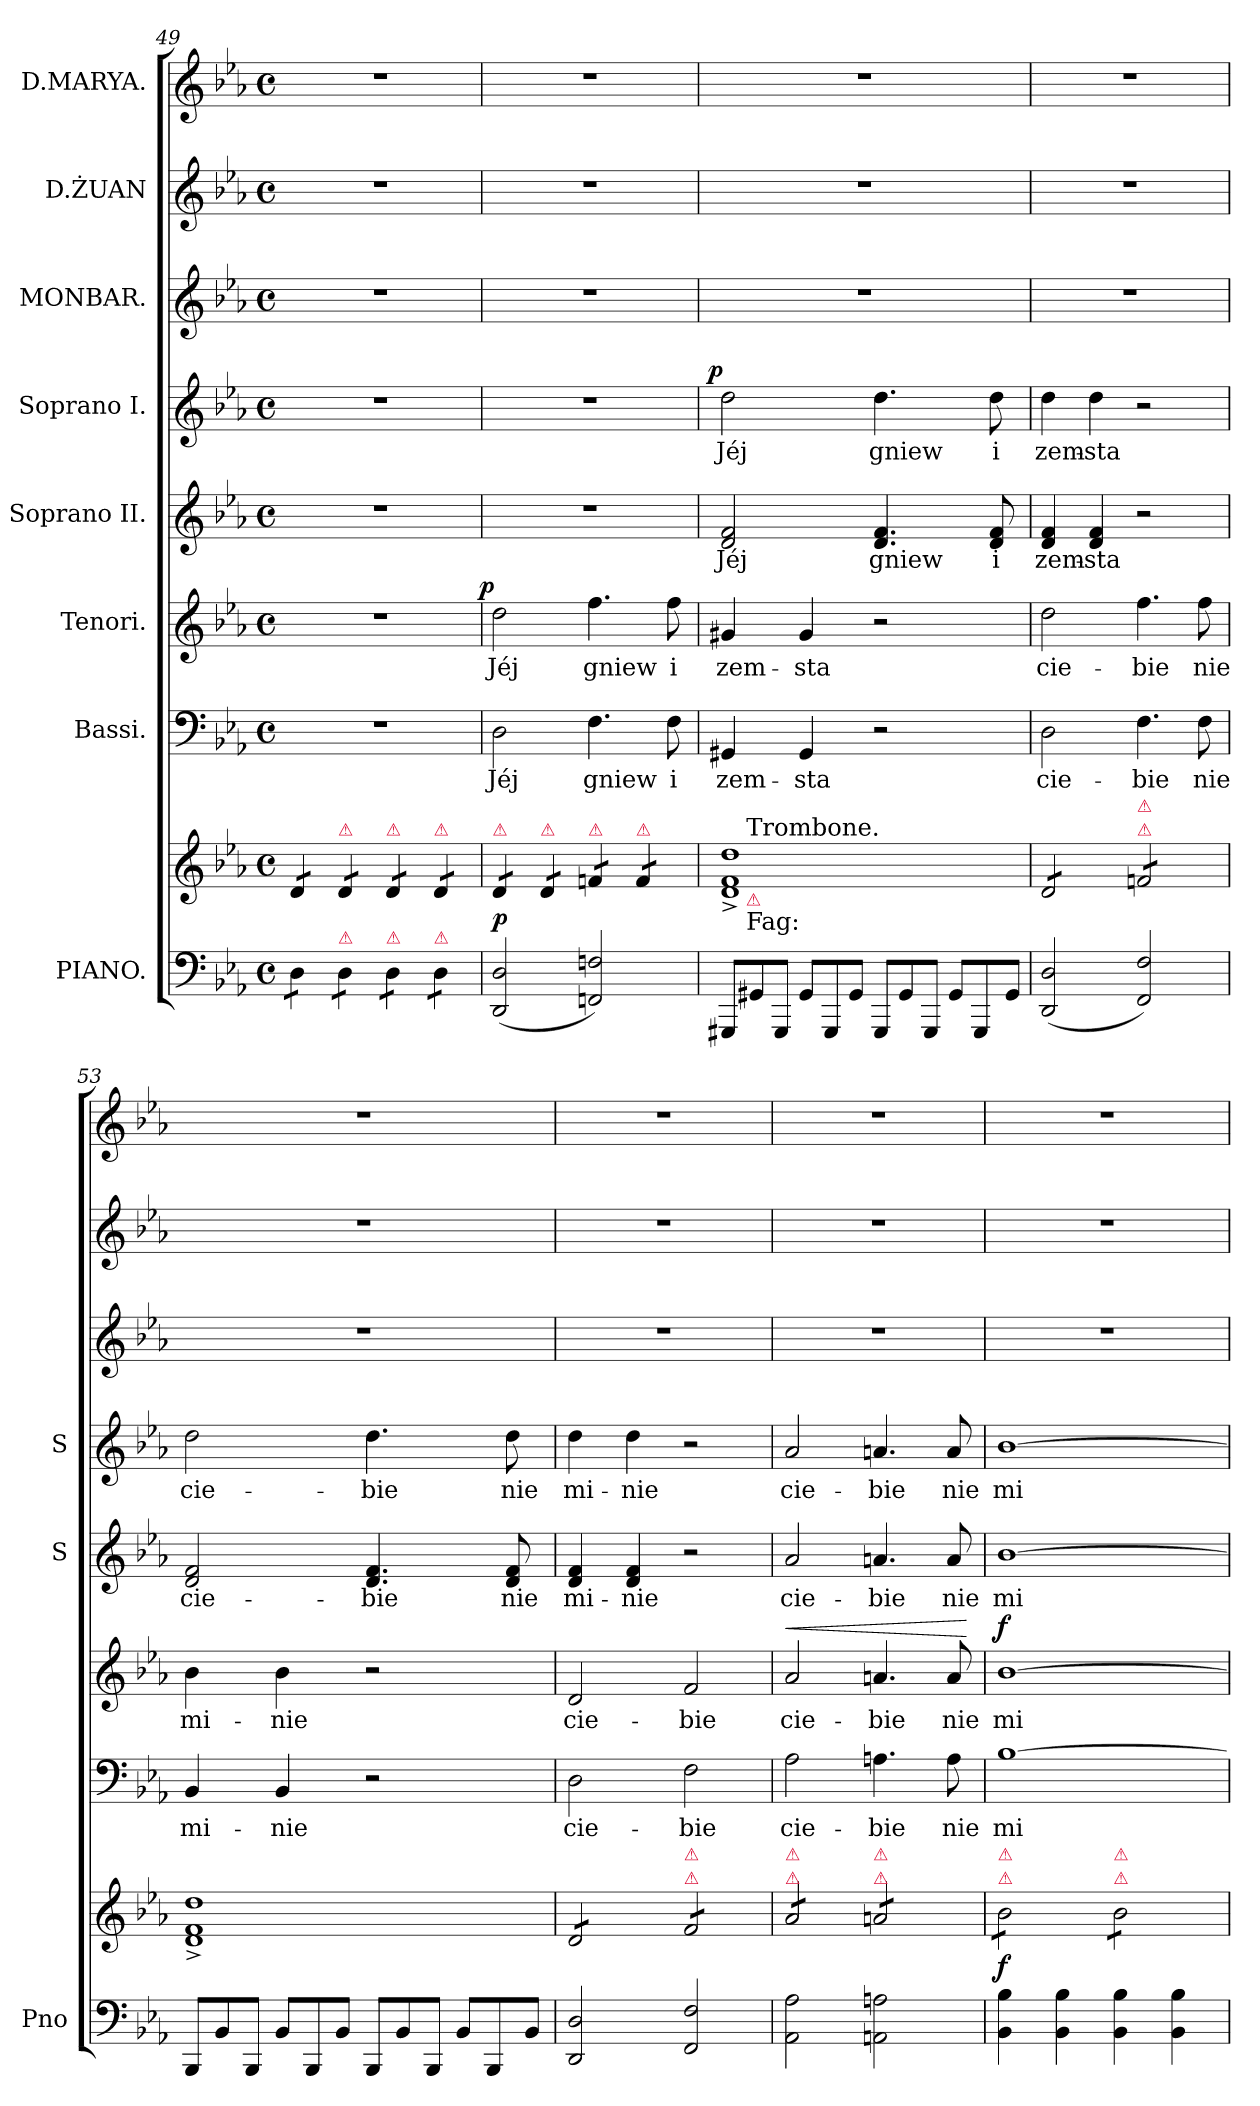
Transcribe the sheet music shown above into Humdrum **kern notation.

**kern	**kern	**dynam	**kern	**text	**kern	**text	**dynam	**kern	**text	**kern	**text	**dynam	**kern	**kern	**kern
*part8	*part8	*part8	*part7	*part7	*part6	*part6	*part6	*part5	*part5	*part4	*part4	*part4	*part3	*part2	*part1
*staff9	*staff8	*staff8/9	*staff7	*staff7	*staff6	*staff6	*staff6	*staff5	*staff5	*staff4	*staff4	*staff4	*staff3	*staff2	*staff1
*I"PIANO.	*	*	*I"Bassi.	*	*I"Tenori.	*	*	*I"Soprano II.	*	*I"Soprano I.	*	*	*I"MONBAR.	*I"D.ŻUAN	*I"D.MARYA.
*I'Pno	*	*	*	*	*	*	*	*I'S	*	*I'S	*	*	*	*	*
*clefF4	*clefG2	*	*clefF4	*	*clefG2	*	*	*clefG2	*	*clefG2	*	*	*clefG2	*clefG2	*clefG2
*	*	*	*	*	*ITrd8c12	*	*	*	*	*	*	*	*	*ITrd8c12	*
*k[b-e-a-]	*k[b-e-a-]	*	*k[b-e-a-]	*	*k[b-e-a-]	*	*	*k[b-e-a-]	*	*k[b-e-a-]	*	*	*k[b-e-a-]	*k[b-e-a-]	*k[b-e-a-]
*E-:	*E-:	*	*E-:	*	*E-:	*	*	*E-:	*	*E-:	*	*	*E-:	*E-:	*E-:
*M4/4	*M4/4	*	*M4/4	*	*M4/4	*	*	*M4/4	*	*M4/4	*	*	*M4/4	*M4/4	*M4/4
*met(c)	*met(c)	*	*met(c)	*	*met(c)	*	*	*met(c)	*	*met(c)	*	*	*met(c)	*met(c)	*met(c)
=49	=49	=49	=49	=49	=49	=49	=49	=49	=49	=49	=49	=49	=49	=49	=49
!	!LO:TX:a:color=crimson:t=⚠	!	!	!	!	!	!	!	!	!	!	!	!	!	!
!LO:TX:a:color=crimson:t=⚠	!	!	!	!	!	!	!	!	!	!	!	!	!	!	!
*tremolo	*	*	*	*	*	*	*	*	*	*	*	*	*	*	*
*	*tremolo	*	*	*	*	*	*	*	*	*	*	*	*	*	*
8D\L	8d/L	.	1r	.	1r	.	.	1r	.	1r	.	.	1r	1r	1r
8D\J	8d/J	.	.	.	.	.	.	.	.	.	.	.	.	.	.
!	!LO:TX:a:color=crimson:t=⚠	!	!	!	!	!	!	!	!	!	!	!	!	!	!
!LO:TX:a:color=crimson:t=⚠	!	!	!	!	!	!	!	!	!	!	!	!	!	!	!
8D\L	8d/L	.	.	.	.	.	.	.	.	.	.	.	.	.	.
8D\J	8d/J	.	.	.	.	.	.	.	.	.	.	.	.	.	.
!	!LO:TX:a:color=crimson:t=⚠	!	!	!	!	!	!	!	!	!	!	!	!	!	!
!LO:TX:a:color=crimson:t=⚠	!	!	!	!	!	!	!	!	!	!	!	!	!	!	!
8D\L	8d/L	.	.	.	.	.	.	.	.	.	.	.	.	.	.
8D\J	8d/J	.	.	.	.	.	.	.	.	.	.	.	.	.	.
!	!LO:TX:a:color=crimson:t=⚠	!	!	!	!	!	!	!	!	!	!	!	!	!	!
!LO:TX:a:color=crimson:t=⚠	!	!	!	!	!	!	!	!	!	!	!	!	!	!	!
8D\L	8d/L	.	.	.	.	.	.	.	.	.	.	.	.	.	.
8D\J	8d/J	.	.	.	.	.	.	.	.	.	.	.	.	.	.
*Xtremolo	*	*	*	*	*	*	*	*	*	*	*	*	*	*	*
=50	=50	=50	=50	=50	=50	=50	=50	=50	=50	=50	=50	=50	=50	=50	=50
!	!LO:TX:a:color=crimson:t=⚠	!	!	!	!	!	!	!	!	!	!	!	!	!	!
!	!	!	!	!	!	!	!LO:DY:b:rj	!	!	!	!	!	!	!	!
(2DD/ 2D/	8d/L	p	2D\	Jéj	2d\	Jéj	p	1r	.	1r	.	.	1r	1r	1r
.	8d/J	.	.	.	.	.	.	.	.	.	.	.	.	.	.
!	!LO:TX:a:color=crimson:t=⚠	!	!	!	!	!	!	!	!	!	!	!	!	!	!
.	8d/L	.	.	.	.	.	.	.	.	.	.	.	.	.	.
.	8d/J	.	.	.	.	.	.	.	.	.	.	.	.	.	.
!	!LO:TX:a:color=crimson:t=⚠	!	!	!	!	!	!	!	!	!	!	!	!	!	!
2FFn/ 2Fn/)	8fn/L	.	4.F\	gniew	4.f\	gniew	.	.	.	.	.	.	.	.	.
.	8fn/J	.	.	.	.	.	.	.	.	.	.	.	.	.	.
!	!LO:TX:a:color=crimson:t=⚠	!	!	!	!	!	!	!	!	!	!	!	!	!	!
.	8f/L	.	.	.	.	.	.	.	.	.	.	.	.	.	.
.	8f/J	.	8F\	i	8f\	i	.	.	.	.	.	.	.	.	.
*	*Xtremolo	*	*	*	*	*	*	*	*	*	*	*	*	*	*
=51	=51	=51	=51	=51	=51	=51	=51	=51	=51	=51	=51	=51	=51	=51	=51
*Xtuplet	*	*	*	*	*	*	*	*	*	*	*	*	*	*	*
!	!	!	!	!	!	!	!	!	!	!	!	!LO:DY:b:rj	!	!	!
*	*^	*	*	*	*	*	*	*	*	*	*	*	*	*	*
12GGG#X/L	1d^> 1f^> 1dd^>	12ryy	.	4GG#X/	zem-	4G#X/	zem-	.	2d/ 2f/	Jéj	2dd\	Jéj	p	1r	1r	1r
!	!	!LO:TX:a:t=Trombone.	!	!	!	!	!	!	!	!	!	!	!	!	!	!
!	!	!LO:TX:b:color=crimson:t=⚠	!	!	!	!	!	!	!	!	!	!	!	!	!	!
!	!	!LO:TX:b:t=Fag&colon;	!	!	!	!	!	!	!	!	!	!	!	!	!	!
12GG#X/	.	3%2ryy	.	.	.	.	.	.	.	.	.	.	.	.	.	.
12GGG#/J	.	.	.	.	.	.	.	.	.	.	.	.	.	.	.	.
12GG#/L	.	.	.	4GG#/	-sta	4G#/	-sta	.	.	.	.	.	.	.	.	.
12GGG#/	.	.	.	.	.	.	.	.	.	.	.	.	.	.	.	.
12GG#/J	.	.	.	.	.	.	.	.	.	.	.	.	.	.	.	.
12GGG#/L	.	.	.	2r	.	2r	.	.	4.d/ 4.f/	gniew	4.dd\	gniew	.	.	.	.
12GG#/	.	.	.	.	.	.	.	.	.	.	.	.	.	.	.	.
12GGG#/J	.	.	.	.	.	.	.	.	.	.	.	.	.	.	.	.
12GG#/L	.	6.ryy	.	.	.	.	.	.	.	.	.	.	.	.	.	.
12GGG#/	.	.	.	.	.	.	.	.	.	.	.	.	.	.	.	.
.	.	.	.	.	.	.	.	.	8d/ 8f/	i	8dd\	i	.	.	.	.
12GG#/J	.	.	.	.	.	.	.	.	.	.	.	.	.	.	.	.
=52	=52	=52	=52	=52	=52	=52	=52	=52	=52	=52	=52	=52	=52	=52	=52	=52
!	!LO:TX:a:Bi:color=crimson:t=⚠	!	!	!	!	!	!	!	!	!	!	!	!	!	!	!
!	!LO:TX:a:color=crimson:t=⚠	!	!	!	!	!	!	!	!	!	!	!	!	!	!	!
*	*v	*v	*	*	*	*	*	*	*	*	*	*	*	*	*	*
*	*tremolo	*	*	*	*	*	*	*	*	*	*	*	*	*	*
(2DD/ 2D/	8d/L	.	2D\	cie-	2d\	cie-	.	4d/ 4f/	zem-	4dd\	zem-	.	1r	1r	1r
.	8d/	.	.	.	.	.	.	.	.	.	.	.	.	.	.
.	8d/	.	.	.	.	.	.	4d/ 4f/	-sta	4dd\	-sta	.	.	.	.
.	8d/J	.	.	.	.	.	.	.	.	.	.	.	.	.	.
!	!LO:TX:a:color=crimson:t=⚠	!	!	!	!	!	!	!	!	!	!	!	!	!	!
!	!LO:TX:a:Bi:color=crimson:t=⚠	!	!	!	!	!	!	!	!	!	!	!	!	!	!
2FF/ 2F/)	8fn/L	.	4.F\	-bie	4.f\	-bie	.	2r	.	2r	.	.	.	.	.
.	8fn/	.	.	.	.	.	.	.	.	.	.	.	.	.	.
.	8fn/	.	.	.	.	.	.	.	.	.	.	.	.	.	.
.	8fn/J	.	8F\	nie	8f\	nie	.	.	.	.	.	.	.	.	.
*	*Xtremolo	*	*	*	*	*	*	*	*	*	*	*	*	*	*
=53	=53	=53	=53	=53	=53	=53	=53	=53	=53	=53	=53	=53	=53	=53	=53
12BBB-/L	1d^> 1f^> 1dd^>	.	4BB-/	mi-	4B-\	mi-	.	2d/ 2f/	cie-	2dd\	cie-	.	1r	1r	1r
12BB-/	.	.	.	.	.	.	.	.	.	.	.	.	.	.	.
12BBB-/J	.	.	.	.	.	.	.	.	.	.	.	.	.	.	.
12BB-/L	.	.	4BB-/	-nie	4B-\	-nie	.	.	.	.	.	.	.	.	.
12BBB-/	.	.	.	.	.	.	.	.	.	.	.	.	.	.	.
12BB-/J	.	.	.	.	.	.	.	.	.	.	.	.	.	.	.
12BBB-/L	.	.	2r	.	2r	.	.	4.d/ 4.f/	-bie	4.dd\	-bie	.	.	.	.
12BB-/	.	.	.	.	.	.	.	.	.	.	.	.	.	.	.
12BBB-/J	.	.	.	.	.	.	.	.	.	.	.	.	.	.	.
12BB-/L	.	.	.	.	.	.	.	.	.	.	.	.	.	.	.
12BBB-/	.	.	.	.	.	.	.	.	.	.	.	.	.	.	.
.	.	.	.	.	.	.	.	8d/ 8f/	nie	8dd\	nie	.	.	.	.
12BB-/J	.	.	.	.	.	.	.	.	.	.	.	.	.	.	.
=54	=54	=54	=54	=54	=54	=54	=54	=54	=54	=54	=54	=54	=54	=54	=54
!	!LO:TX:a:color=crimson:t=⚠	!	!	!	!	!	!	!	!	!	!	!	!	!	!
!	!LO:TX:a:Bi:color=crimson:t=⚠	!	!	!	!	!	!	!	!	!	!	!	!	!	!
*	*tremolo	*	*	*	*	*	*	*	*	*	*	*	*	*	*
2DD/ 2D/	8d/L	.	2D\	cie-	2D/	cie-	.	4d/ 4f/	mi-	4dd\	mi-	.	1r	1r	1r
.	8d/	.	.	.	.	.	.	.	.	.	.	.	.	.	.
.	8d/	.	.	.	.	.	.	4d/ 4f/	-nie	4dd\	-nie	.	.	.	.
.	8d/J	.	.	.	.	.	.	.	.	.	.	.	.	.	.
!	!LO:TX:a:color=crimson:t=⚠	!	!	!	!	!	!	!	!	!	!	!	!	!	!
!	!LO:TX:a:Bi:color=crimson:t=⚠	!	!	!	!	!	!	!	!	!	!	!	!	!	!
2FF/ 2F/	8f/L	.	2F\	-bie	2F/	-bie	.	2r	.	2r	.	.	.	.	.
.	8f/	.	.	.	.	.	.	.	.	.	.	.	.	.	.
.	8f/	.	.	.	.	.	.	.	.	.	.	.	.	.	.
.	8f/J	.	.	.	.	.	.	.	.	.	.	.	.	.	.
=55	=55	=55	=55	=55	=55	=55	=55	=55	=55	=55	=55	=55	=55	=55	=55
!	!LO:TX:a:color=crimson:t=⚠	!	!	!	!	!	!	!	!	!	!	!	!	!	!
!	!LO:TX:a:Bi:color=crimson:t=⚠	!	!	!	!	!	!	!	!	!	!	!	!	!	!
!	!	!	!	!	!	!	!LO:HP:a	!	!	!	!	!	!	!	!
2AA-\ 2A-\	8a-/L	.	2A-\	cie-	2A-/	cie-	<	2a-/	cie-	2a-/	cie-	.	1r	1r	1r
.	8a-/	.	.	.	.	.	.	.	.	.	.	.	.	.	.
.	8a-/	.	.	.	.	.	.	.	.	.	.	.	.	.	.
.	8a-/J	.	.	.	.	.	.	.	.	.	.	.	.	.	.
!	!LO:TX:a:color=crimson:t=⚠	!	!	!	!	!	!	!	!	!	!	!	!	!	!
!	!LO:TX:a:Bi:color=crimson:t=⚠	!	!	!	!	!	!	!	!	!	!	!	!	!	!
2AAn\ 2An\	8an/L	.	4.An\	-bie	4.An/	-bie	.	4.an/	-bie	4.an/	-bie	.	.	.	.
.	8an/	.	.	.	.	.	.	.	.	.	.	.	.	.	.
.	8an/	.	.	.	.	.	.	.	.	.	.	.	.	.	.
.	8an/J	.	8A\	nie	8A/	nie	.	8a/	nie	8a/	nie	.	.	.	.
.	.	.	.	.	.	.	[	.	.	.	.	.	.	.	.
=56	=56	=56	=56	=56	=56	=56	=56	=56	=56	=56	=56	=56	=56	=56	=56
!	!LO:TX:a:color=crimson:t=⚠	!	!	!	!	!	!	!	!	!	!	!	!	!	!
!	!LO:TX:a:Bi:color=crimson:t=⚠	!	!	!	!	!	!	!	!	!	!	!	!	!	!
!	!	!	!	!	!	!	!LO:DY:a	!	!	!	!	!	!	!	!
4BB-\ 4B-\	8b-\L	f	[1B-	mi-	[1B-	mi-	f	[1b-	mi-	[1b-	mi-	.	1r	1r	1r
.	8b-\	.	.	.	.	.	.	.	.	.	.	.	.	.	.
4BB-\ 4B-\	8b-\	.	.	.	.	.	.	.	.	.	.	.	.	.	.
.	8b-\J	.	.	.	.	.	.	.	.	.	.	.	.	.	.
!	!LO:TX:a:color=crimson:t=⚠	!	!	!	!	!	!	!	!	!	!	!	!	!	!
!	!LO:TX:a:Bi:color=crimson:t=⚠	!	!	!	!	!	!	!	!	!	!	!	!	!	!
4BB-\ 4B-\	8b-\L	.	.	.	.	.	.	.	.	.	.	.	.	.	.
.	8b-\	.	.	.	.	.	.	.	.	.	.	.	.	.	.
4BB-\ 4B-\	8b-\	.	.	.	.	.	.	.	.	.	.	.	.	.	.
.	8b-\J	.	.	.	.	.	.	.	.	.	.	.	.	.	.
*	*Xtremolo	*	*	*	*	*	*	*	*	*	*	*	*	*	*
=	=	=	=	=	=	=	=	=	=	=	=	=	=	=	=
*-	*-	*-	*-	*-	*-	*-	*-	*-	*-	*-	*-	*-	*-	*-	*-
